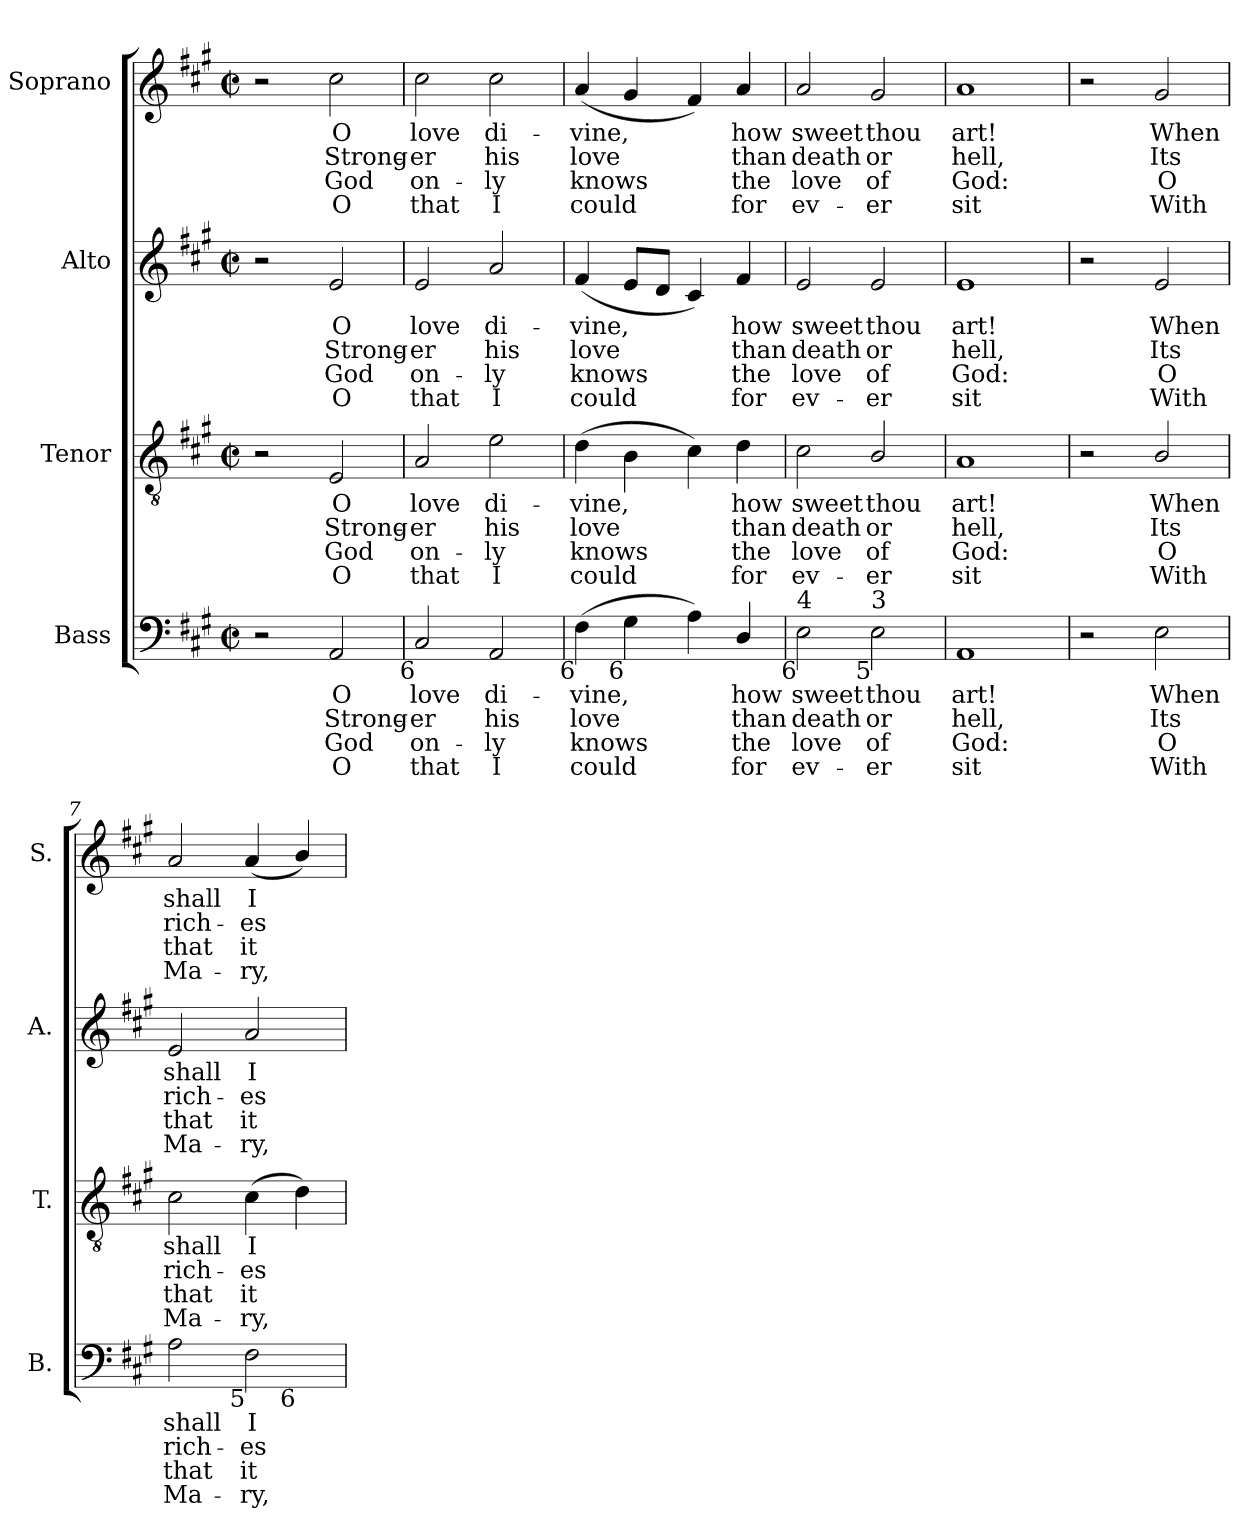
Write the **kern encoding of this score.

**kern	**text	**text	**text	**text	**kern	**text	**text	**text	**text	**kern	**text	**text	**text	**text	**kern	**text	**text	**text	**text
*part4	*part4	*part4	*part4	*part4	*part3	*part3	*part3	*part3	*part3	*part2	*part2	*part2	*part2	*part2	*part1	*part1	*part1	*part1	*part1
*staff4	*staff4	*staff4	*staff4	*staff4	*staff3	*staff3	*staff3	*staff3	*staff3	*staff2	*staff2	*staff2	*staff2	*staff2	*staff1	*staff1	*staff1	*staff1	*staff1
*I"Bass	*	*	*	*	*I"Tenor	*	*	*	*	*I"Alto	*	*	*	*	*I"Soprano	*	*	*	*
*I'B.	*	*	*	*	*I'T.	*	*	*	*	*I'A.	*	*	*	*	*I'S.	*	*	*	*
!!LO:PB:g=z
*clefF4	*	*	*	*	*clefGv2	*	*	*	*	*clefG2	*	*	*	*	*clefG2	*	*	*	*
*	*	*	*	*	*ITrd7c12	*	*	*	*	*	*	*	*	*	*	*	*	*	*
*k[f#c#g#]	*	*	*	*	*k[f#c#g#]	*	*	*	*	*k[f#c#g#]	*	*	*	*	*k[f#c#g#]	*	*	*	*
*A:	*	*	*	*	*A:	*	*	*	*	*A:	*	*	*	*	*A:	*	*	*	*
*M2/2	*	*	*	*	*M2/2	*	*	*	*	*M2/2	*	*	*	*	*M2/2	*	*	*	*
*met(c|)	*	*	*	*	*met(c|)	*	*	*	*	*met(c|)	*	*	*	*	*met(c|)	*	*	*	*
=1	=1	=1	=1	=1	=1	=1	=1	=1	=1	=1	=1	=1	=1	=1	=1	=1	=1	=1	=1
2r	.	.	.	.	2r	.	.	.	.	2r	.	.	.	.	2r	.	.	.	.
!	!LO:LY:b:color=#000000	!LO:LY:b:color=#000000	!LO:LY:b:color=#000000	!LO:LY:b:color=#000000	!	!	!	!	!	!	!	!	!	!	!	!	!	!	!
!	!	!	!	!	!	!LO:LY:b:color=#000000	!LO:LY:b:color=#000000	!LO:LY:b:color=#000000	!LO:LY:b:color=#000000	!	!	!	!	!	!	!	!	!	!
!	!	!	!	!	!	!	!	!	!	!	!LO:LY:b:color=#000000	!LO:LY:b:color=#000000	!LO:LY:b:color=#000000	!LO:LY:b:color=#000000	!	!	!	!	!
!	!	!	!	!	!	!	!	!	!	!	!	!	!	!	!	!LO:LY:b:color=#000000	!LO:LY:b:color=#000000	!LO:LY:b:color=#000000	!LO:LY:b:color=#000000
2AAi/	O	Strong-	God	O	2EEi/	O	Strong-	God	O	2ei/	O	Strong-	God	O	2cc#i\	O	Strong-	God	O
=2	=2	=2	=2	=2	=2	=2	=2	=2	=2	=2	=2	=2	=2	=2	=2	=2	=2	=2	=2
!	!LO:LY:b:color=#000000	!LO:LY:b:color=#000000	!LO:LY:b:color=#000000	!LO:LY:b:color=#000000	!	!	!	!	!	!	!	!	!	!	!	!	!	!	!
!	!	!	!	!	!	!LO:LY:b:color=#000000	!LO:LY:b:color=#000000	!LO:LY:b:color=#000000	!LO:LY:b:color=#000000	!	!	!	!	!	!	!	!	!	!
!	!	!	!	!	!	!	!	!	!	!	!LO:LY:b:color=#000000	!LO:LY:b:color=#000000	!LO:LY:b:color=#000000	!LO:LY:b:color=#000000	!	!	!	!	!
!LO:TX:b:rj:t=6	!	!	!	!	!	!	!	!	!	!	!	!	!	!	!	!	!	!	!
!	!	!	!	!	!	!	!	!	!	!	!	!	!	!	!	!LO:LY:b:color=#000000	!LO:LY:b:color=#000000	!LO:LY:b:color=#000000	!LO:LY:b:color=#000000
2C#i/	love	-er	on-	-that	2AAi/	love	-er	on-	-that	2ei/	love	-er	on-	-that	2cc#i\	love	-er	on-	-that
!	!LO:LY:b:color=#000000	!LO:LY:b:color=#000000	!LO:LY:b:color=#000000	!LO:LY:b:color=#000000	!	!	!	!	!	!	!	!	!	!	!	!	!	!	!
!	!	!	!	!	!	!LO:LY:b:color=#000000	!LO:LY:b:color=#000000	!LO:LY:b:color=#000000	!LO:LY:b:color=#000000	!	!	!	!	!	!	!	!	!	!
!	!	!	!	!	!	!	!	!	!	!	!LO:LY:b:color=#000000	!LO:LY:b:color=#000000	!LO:LY:b:color=#000000	!LO:LY:b:color=#000000	!	!	!	!	!
!	!	!	!	!	!	!	!	!	!	!	!	!	!	!	!	!LO:LY:b:color=#000000	!LO:LY:b:color=#000000	!LO:LY:b:color=#000000	!LO:LY:b:color=#000000
2AAi/	di-	his	ly	I	2Ei\	di-	his	ly	I	2ai/	di-	his	ly	I	2cc#i\	di-	his	ly	I
=3	=3	=3	=3	=3	=3	=3	=3	=3	=3	=3	=3	=3	=3	=3	=3	=3	=3	=3	=3
!	!LO:LY:b:color=#000000	!LO:LY:b:color=#000000	!LO:LY:b:color=#000000	!LO:LY:b:color=#000000	!	!	!	!	!	!	!	!	!	!	!	!	!	!	!
!	!	!	!	!	!	!LO:LY:b:color=#000000	!LO:LY:b:color=#000000	!LO:LY:b:color=#000000	!LO:LY:b:color=#000000	!	!	!	!	!	!	!	!	!	!
!	!	!	!	!	!	!	!	!	!	!	!LO:LY:b:color=#000000	!LO:LY:b:color=#000000	!LO:LY:b:color=#000000	!LO:LY:b:color=#000000	!	!	!	!	!
!LO:TX:b:rj:t=6	!	!	!	!	!	!	!	!	!	!	!	!	!	!	!	!	!	!	!
!	!	!	!	!	!	!	!	!	!	!	!	!	!	!	!	!LO:LY:b:color=#000000	!LO:LY:b:color=#000000	!LO:LY:b:color=#000000	!LO:LY:b:color=#000000
(4F#i\	-vine,	love	knows	could	(4Di\	-vine,	love	knows	could	(4f#i/	-vine,	love	knows	could	(4ai/	-vine,	love	knows	could
!LO:TX:b:rj:t=6	!	!	!	!	!	!	!	!	!	!	!	!	!	!	!	!	!	!	!
4G#i\	.	.	.	.	4BBi\	.	.	.	.	8ei/L	.	.	.	.	4g#i/	.	.	.	.
.	.	.	.	.	.	.	.	.	.	8di/J	.	.	.	.	.	.	.	.	.
4Ai\)	.	.	.	.	4C#i\)	.	.	.	.	4c#i/)	.	.	.	.	4f#i/)	.	.	.	.
!	!LO:LY:b:color=#000000	!LO:LY:b:color=#000000	!LO:LY:b:color=#000000	!LO:LY:b:color=#000000	!	!	!	!	!	!	!	!	!	!	!	!	!	!	!
!	!	!	!	!	!	!LO:LY:b:color=#000000	!LO:LY:b:color=#000000	!LO:LY:b:color=#000000	!LO:LY:b:color=#000000	!	!	!	!	!	!	!	!	!	!
!	!	!	!	!	!	!	!	!	!	!	!LO:LY:b:color=#000000	!LO:LY:b:color=#000000	!LO:LY:b:color=#000000	!LO:LY:b:color=#000000	!	!	!	!	!
!	!	!	!	!	!	!	!	!	!	!	!	!	!	!	!	!LO:LY:b:color=#000000	!LO:LY:b:color=#000000	!LO:LY:b:color=#000000	!LO:LY:b:color=#000000
4Di/	how	than	the	for	4Di\	how	than	the	for	4f#i/	how	than	the	for	4ai/	how	than	the	for
=4	=4	=4	=4	=4	=4	=4	=4	=4	=4	=4	=4	=4	=4	=4	=4	=4	=4	=4	=4
!	!LO:LY:b:color=#000000	!LO:LY:b:color=#000000	!LO:LY:b:color=#000000	!LO:LY:b:color=#000000	!	!	!	!	!	!	!	!	!	!	!	!	!	!	!
!	!	!	!	!	!	!LO:LY:b:color=#000000	!LO:LY:b:color=#000000	!LO:LY:b:color=#000000	!LO:LY:b:color=#000000	!	!	!	!	!	!	!	!	!	!
!	!	!	!	!	!	!	!	!	!	!	!LO:LY:b:color=#000000	!LO:LY:b:color=#000000	!LO:LY:b:color=#000000	!LO:LY:b:color=#000000	!	!	!	!	!
!LO:TX:b:rj:t=6	!	!	!	!	!	!	!	!	!	!	!	!	!	!	!	!	!	!	!
!LO:TX:t=4	!	!	!	!	!	!	!	!	!	!	!	!	!	!	!	!	!	!	!
!	!	!	!	!	!	!	!	!	!	!	!	!	!	!	!	!LO:LY:b:color=#000000	!LO:LY:b:color=#000000	!LO:LY:b:color=#000000	!LO:LY:b:color=#000000
2Ei\	sweet	death	love	ev-	2C#i\	sweet	death	love	ev-	2ei/	sweet	death	love	ev-	2ai/	sweet	death	love	ev-
!	!LO:LY:b:color=#000000	!LO:LY:b:color=#000000	!LO:LY:b:color=#000000	!LO:LY:b:color=#000000	!	!	!	!	!	!	!	!	!	!	!	!	!	!	!
!	!	!	!	!	!	!LO:LY:b:color=#000000	!LO:LY:b:color=#000000	!LO:LY:b:color=#000000	!LO:LY:b:color=#000000	!	!	!	!	!	!	!	!	!	!
!	!	!	!	!	!	!	!	!	!	!	!LO:LY:b:color=#000000	!LO:LY:b:color=#000000	!LO:LY:b:color=#000000	!LO:LY:b:color=#000000	!	!	!	!	!
!LO:TX:b:rj:t=5	!	!	!	!	!	!	!	!	!	!	!	!	!	!	!	!	!	!	!
!LO:TX:t=3	!	!	!	!	!	!	!	!	!	!	!	!	!	!	!	!	!	!	!
!	!	!	!	!	!	!	!	!	!	!	!	!	!	!	!	!LO:LY:b:color=#000000	!LO:LY:b:color=#000000	!LO:LY:b:color=#000000	!LO:LY:b:color=#000000
2Ei\	thou	or	-of	er	2BBi/	thou	or	-of	er	2ei/	thou	or	-of	er	2g#i/	thou	or	-of	er
=5	=5	=5	=5	=5	=5	=5	=5	=5	=5	=5	=5	=5	=5	=5	=5	=5	=5	=5	=5
!	!LO:LY:b:color=#000000	!LO:LY:b:color=#000000	!LO:LY:b:color=#000000	!LO:LY:b:color=#000000	!	!	!	!	!	!	!	!	!	!	!	!	!	!	!
!	!	!	!	!	!	!LO:LY:b:color=#000000	!LO:LY:b:color=#000000	!LO:LY:b:color=#000000	!LO:LY:b:color=#000000	!	!	!	!	!	!	!	!	!	!
!	!	!	!	!	!	!	!	!	!	!	!LO:LY:b:color=#000000	!LO:LY:b:color=#000000	!LO:LY:b:color=#000000	!LO:LY:b:color=#000000	!	!	!	!	!
!	!	!	!	!	!	!	!	!	!	!	!	!	!	!	!	!LO:LY:b:color=#000000	!LO:LY:b:color=#000000	!LO:LY:b:color=#000000	!LO:LY:b:color=#000000
1AAi	art!	hell,	God:	sit	1AAi	art!	hell,	God:	sit	1ei	art!	hell,	God:	sit	1ai	art!	hell,	God:	sit
=6	=6	=6	=6	=6	=6	=6	=6	=6	=6	=6	=6	=6	=6	=6	=6	=6	=6	=6	=6
2r	.	.	.	.	2r	.	.	.	.	2r	.	.	.	.	2r	.	.	.	.
!	!LO:LY:b:color=#000000	!LO:LY:b:color=#000000	!LO:LY:b:color=#000000	!LO:LY:b:color=#000000	!	!	!	!	!	!	!	!	!	!	!	!	!	!	!
!	!	!	!	!	!	!LO:LY:b:color=#000000	!LO:LY:b:color=#000000	!LO:LY:b:color=#000000	!LO:LY:b:color=#000000	!	!	!	!	!	!	!	!	!	!
!	!	!	!	!	!	!	!	!	!	!	!LO:LY:b:color=#000000	!LO:LY:b:color=#000000	!LO:LY:b:color=#000000	!LO:LY:b:color=#000000	!	!	!	!	!
!	!	!	!	!	!	!	!	!	!	!	!	!	!	!	!	!LO:LY:b:color=#000000	!LO:LY:b:color=#000000	!LO:LY:b:color=#000000	!LO:LY:b:color=#000000
2Ei\	When	Its	O	With	2BBi/	When	Its	O	With	2ei/	When	Its	O	With	2g#i/	When	Its	O	With
=7	=7	=7	=7	=7	=7	=7	=7	=7	=7	=7	=7	=7	=7	=7	=7	=7	=7	=7	=7
!	!LO:LY:b:color=#000000	!LO:LY:b:color=#000000	!LO:LY:b:color=#000000	!LO:LY:b:color=#000000	!	!	!	!	!	!	!	!	!	!	!	!	!	!	!
!	!	!	!	!	!	!LO:LY:b:color=#000000	!LO:LY:b:color=#000000	!LO:LY:b:color=#000000	!LO:LY:b:color=#000000	!	!	!	!	!	!	!	!	!	!
!	!	!	!	!	!	!	!	!	!	!	!LO:LY:b:color=#000000	!LO:LY:b:color=#000000	!LO:LY:b:color=#000000	!LO:LY:b:color=#000000	!	!	!	!	!
!	!	!	!	!	!	!	!	!	!	!	!	!	!	!	!	!LO:LY:b:color=#000000	!LO:LY:b:color=#000000	!LO:LY:b:color=#000000	!LO:LY:b:color=#000000
*^	*	*	*	*	*	*	*	*	*	*	*	*	*	*	*	*	*	*	*
2Ai\	2.ryy	shall	rich-	that	Ma-	2C#i\	shall	rich-	that	Ma-	2ei/	shall	rich-	that	Ma-	2ai/	shall	rich-	that	Ma-
!	!	!LO:LY:b:color=#000000	!LO:LY:b:color=#000000	!LO:LY:b:color=#000000	!LO:LY:b:color=#000000	!	!	!	!	!	!	!	!	!	!	!	!	!	!	!
!	!	!	!	!	!	!	!LO:LY:b:color=#000000	!LO:LY:b:color=#000000	!LO:LY:b:color=#000000	!LO:LY:b:color=#000000	!	!	!	!	!	!	!	!	!	!
!	!	!	!	!	!	!	!	!	!	!	!	!LO:LY:b:color=#000000	!LO:LY:b:color=#000000	!LO:LY:b:color=#000000	!LO:LY:b:color=#000000	!	!	!	!	!
!LO:TX:b:rj:t=5	!	!	!	!	!	!	!	!	!	!	!	!	!	!	!	!	!	!	!	!
!	!	!	!	!	!	!	!	!	!	!	!	!	!	!	!	!	!LO:LY:b:color=#000000	!LO:LY:b:color=#000000	!LO:LY:b:color=#000000	!LO:LY:b:color=#000000
2F#i\	.	I	-es	-it	ry,	(4C#i\	I	-es	-it	ry,	2ai/	I	-es	-it	ry,	(4ai/	I	-es	-it	ry,
!	!LO:TX:b:rj:t=6	!	!	!	!	!	!	!	!	!	!	!	!	!	!	!	!	!	!	!
.	4ryy	.	.	.	.	4Di\)	.	.	.	.	.	.	.	.	.	4bi/)	.	.	.	.
*v	*v	*	*	*	*	*	*	*	*	*	*	*	*	*	*	*	*	*	*	*
=	=	=	=	=	=	=	=	=	=	=	=	=	=	=	=	=	=	=	=
*-	*-	*-	*-	*-	*-	*-	*-	*-	*-	*-	*-	*-	*-	*-	*-	*-	*-	*-	*-
